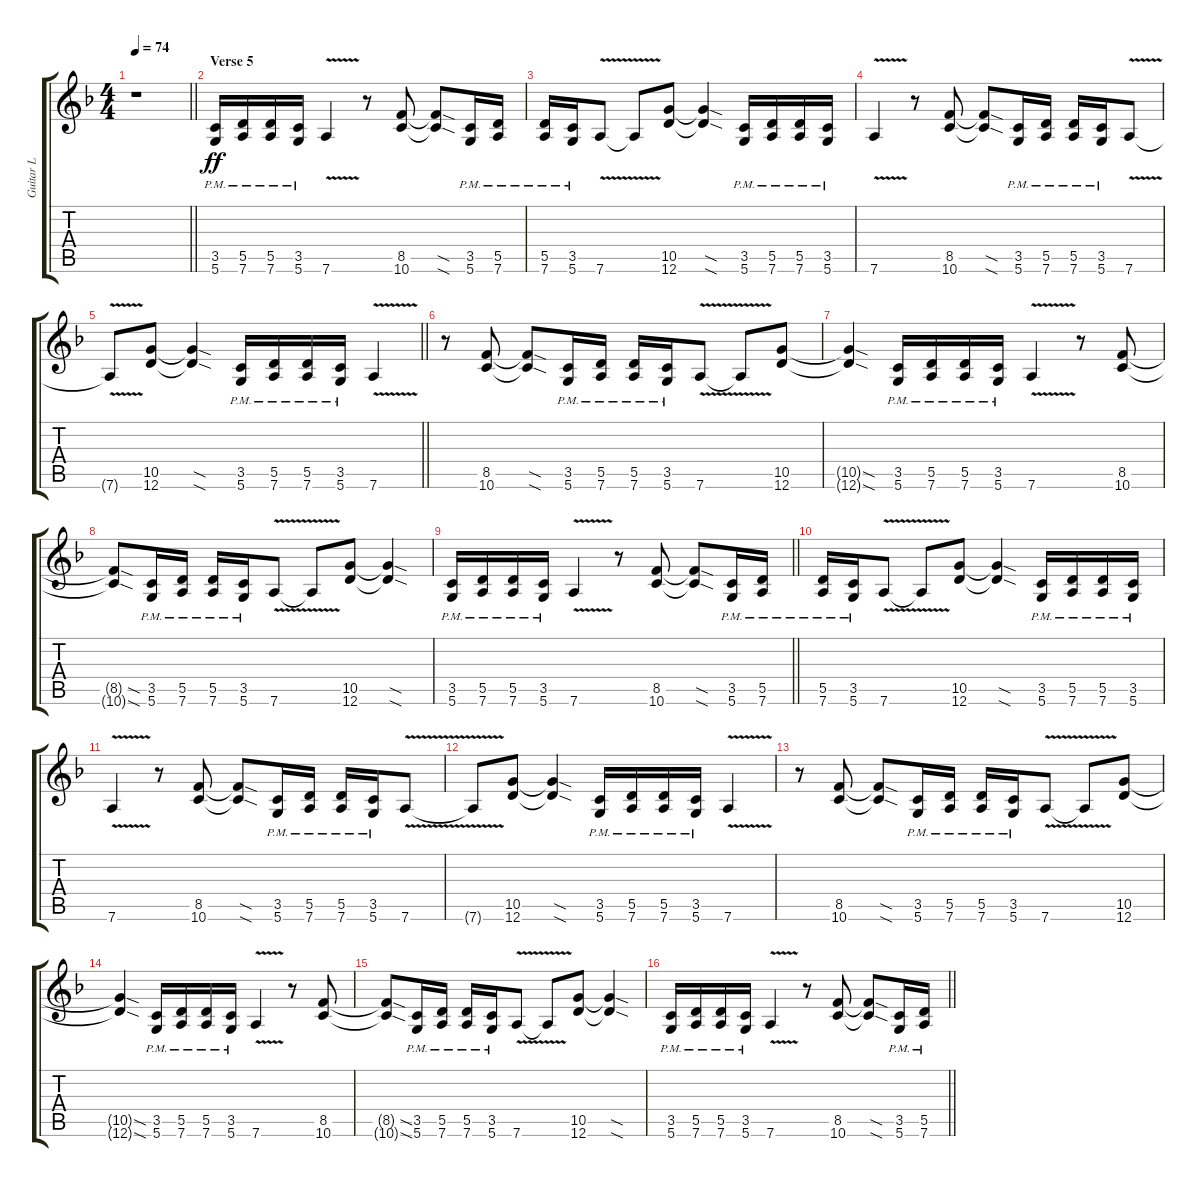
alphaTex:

\track ("Guitar L" "Guitar L") {instrument overdrivenguitar}
\staff {score tabs}
\tuning (E4 B3 G3 D3 A2 D2) {hide}
\ts (4 4)
\tempo 74
\clef g2
\barLineRight lightlight
\ks f
r.1{dy f} |
\section ("" "Verse 5")
(3.5{pm} 5.6{pm}).16{dy ff} (5.5{pm} 7.6{pm}).16 (5.5{pm} 7.6{pm}).16 (3.5{pm} 5.6{pm}).16 7.6{v}.4 r.8 (8.5 10.6).8 (8.5{sod t} 10.6{sod t}).8 (3.5{pm} 5.6{pm}).16 (5.5{pm} 7.6{pm}).16 |
(5.5{pm} 7.6{pm}).16 (3.5{pm} 5.6{pm}).16 7.6{v}.8 7.6{v t}.8 (10.5 12.6).8 (10.5{sod t} 12.6{sod t}).4 (3.5{pm} 5.6{pm}).16 (5.5{pm} 7.6{pm}).16 (5.5{pm} 7.6{pm}).16 (3.5{pm} 5.6{pm}).16 |
7.6{v}.4 r.8 (8.5 10.6).8 (8.5{sod t} 10.6{sod t}).8 (3.5{pm} 5.6{pm}).16 (5.5{pm} 7.6{pm}).16 (5.5{pm} 7.6{pm}).16 (3.5{pm} 5.6{pm}).16 7.6{v}.8 |
\barLineRight lightlight
7.6{v t}.8 (10.5 12.6).8 (10.5{sod t} 12.6{sod t}).4 (3.5{pm} 5.6{pm}).16 (5.5{pm} 7.6{pm}).16 (5.5{pm} 7.6{pm}).16 (3.5{pm} 5.6{pm}).16 7.6{v}.4 |
r.8 (8.5 10.6).8 (8.5{sod t} 10.6{sod t}).8 (3.5{pm} 5.6{pm}).16 (5.5{pm} 7.6{pm}).16 (5.5{pm} 7.6{pm}).16 (3.5{pm} 5.6{pm}).16 7.6{v}.8 7.6{v t}.8 (10.5 12.6).8 |
(10.5{sod t} 12.6{sod t}).4 (3.5{pm} 5.6{pm}).16 (5.5{pm} 7.6{pm}).16 (5.5{pm} 7.6{pm}).16 (3.5{pm} 5.6{pm}).16 7.6{v}.4 r.8 (8.5 10.6).8 |
(8.5{sod t} 10.6{sod t}).8 (3.5{pm} 5.6{pm}).16 (5.5{pm} 7.6{pm}).16 (5.5{pm} 7.6{pm}).16 (3.5{pm} 5.6{pm}).16 7.6{v}.8 7.6{v t}.8 (10.5 12.6).8 (10.5{sod t} 12.6{sod t}).4 |
\barLineRight lightlight
(3.5{pm} 5.6{pm}).16 (5.5{pm} 7.6{pm}).16 (5.5{pm} 7.6{pm}).16 (3.5{pm} 5.6{pm}).16 7.6{v}.4 r.8 (8.5 10.6).8 (8.5{sod t} 10.6{sod t}).8 (3.5{pm} 5.6{pm}).16 (5.5{pm} 7.6{pm}).16 |
(5.5{pm} 7.6{pm}).16 (3.5{pm} 5.6{pm}).16 7.6{v}.8 7.6{v t}.8 (10.5 12.6).8 (10.5{sod t} 12.6{sod t}).4 (3.5{pm} 5.6{pm}).16 (5.5{pm} 7.6{pm}).16 (5.5{pm} 7.6{pm}).16 (3.5{pm} 5.6{pm}).16 |
7.6{v}.4 r.8 (8.5 10.6).8 (8.5{sod t} 10.6{sod t}).8 (3.5{pm} 5.6{pm}).16 (5.5{pm} 7.6{pm}).16 (5.5{pm} 7.6{pm}).16 (3.5{pm} 5.6{pm}).16 7.6{v}.8 |
7.6{v t}.8 (10.5 12.6).8 (10.5{sod t} 12.6{sod t}).4 (3.5{pm} 5.6{pm}).16 (5.5{pm} 7.6{pm}).16 (5.5{pm} 7.6{pm}).16 (3.5{pm} 5.6{pm}).16 7.6{v}.4 |
r.8 (8.5 10.6).8 (8.5{sod t} 10.6{sod t}).8 (3.5{pm} 5.6{pm}).16 (5.5{pm} 7.6{pm}).16 (5.5{pm} 7.6{pm}).16 (3.5{pm} 5.6{pm}).16 7.6{v}.8 7.6{v t}.8 (10.5 12.6).8 |
(10.5{sod t} 12.6{sod t}).4 (3.5{pm} 5.6{pm}).16 (5.5{pm} 7.6{pm}).16 (5.5{pm} 7.6{pm}).16 (3.5{pm} 5.6{pm}).16 7.6{v}.4 r.8 (8.5 10.6).8 |
(8.5{sod t} 10.6{sod t}).8 (3.5{pm} 5.6{pm}).16 (5.5{pm} 7.6{pm}).16 (5.5{pm} 7.6{pm}).16 (3.5{pm} 5.6{pm}).16 7.6{v}.8 7.6{v t}.8 (10.5 12.6).8 (10.5{sod t} 12.6{sod t}).4 |
\barLineRight lightlight
(3.5{pm} 5.6{pm}).16 (5.5{pm} 7.6{pm}).16 (5.5{pm} 7.6{pm}).16 (3.5{pm} 5.6{pm}).16 7.6{v}.4 r.8 (8.5 10.6).8 (8.5{sod t} 10.6{sod t}).8 (3.5{pm} 5.6{pm}).16 (5.5{pm} 7.6{pm}).16
